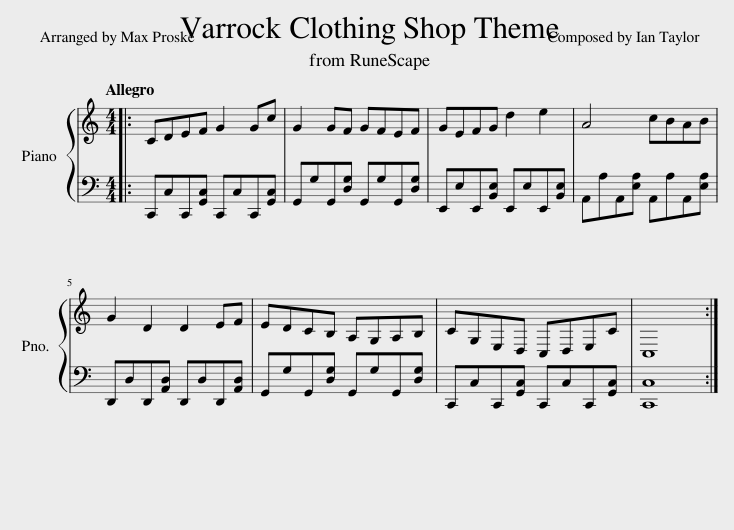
X:1
%%score { 1 | 2 }
L:1/8
Q:1/4=132
M:4/4
I:linebreak $
K:C
V:1 treble
V:2 bass
V:1
|: CDEF G2 Gc | G2 GF GFEF | GEFG d2 e2 | A4 cBAB |$ G2 D2 D2 EF | %5
 EDCB, A,G,A,B, | CG,E,D, C,D,E,C | C,8 :| %8
V:2
|: C,,C,C,,[G,,C,] C,,C,C,,[G,,C,] | G,,G,G,,[D,G,] G,,G,G,,[D,G,] | E,,E,E,,[B,,E,] E,,E,E,,[B,,E,] | A,,A,A,,[E,A,] A,,A,A,,[E,A,] |$ D,,D,D,,[A,,D,] D,,D,D,,[A,,D,] | %5
 G,,G,G,,[D,G,] G,,G,G,,[D,G,] | C,,C,C,,[G,,C,] C,,C,C,,[G,,C,] | [C,,C,]8 :| %8
